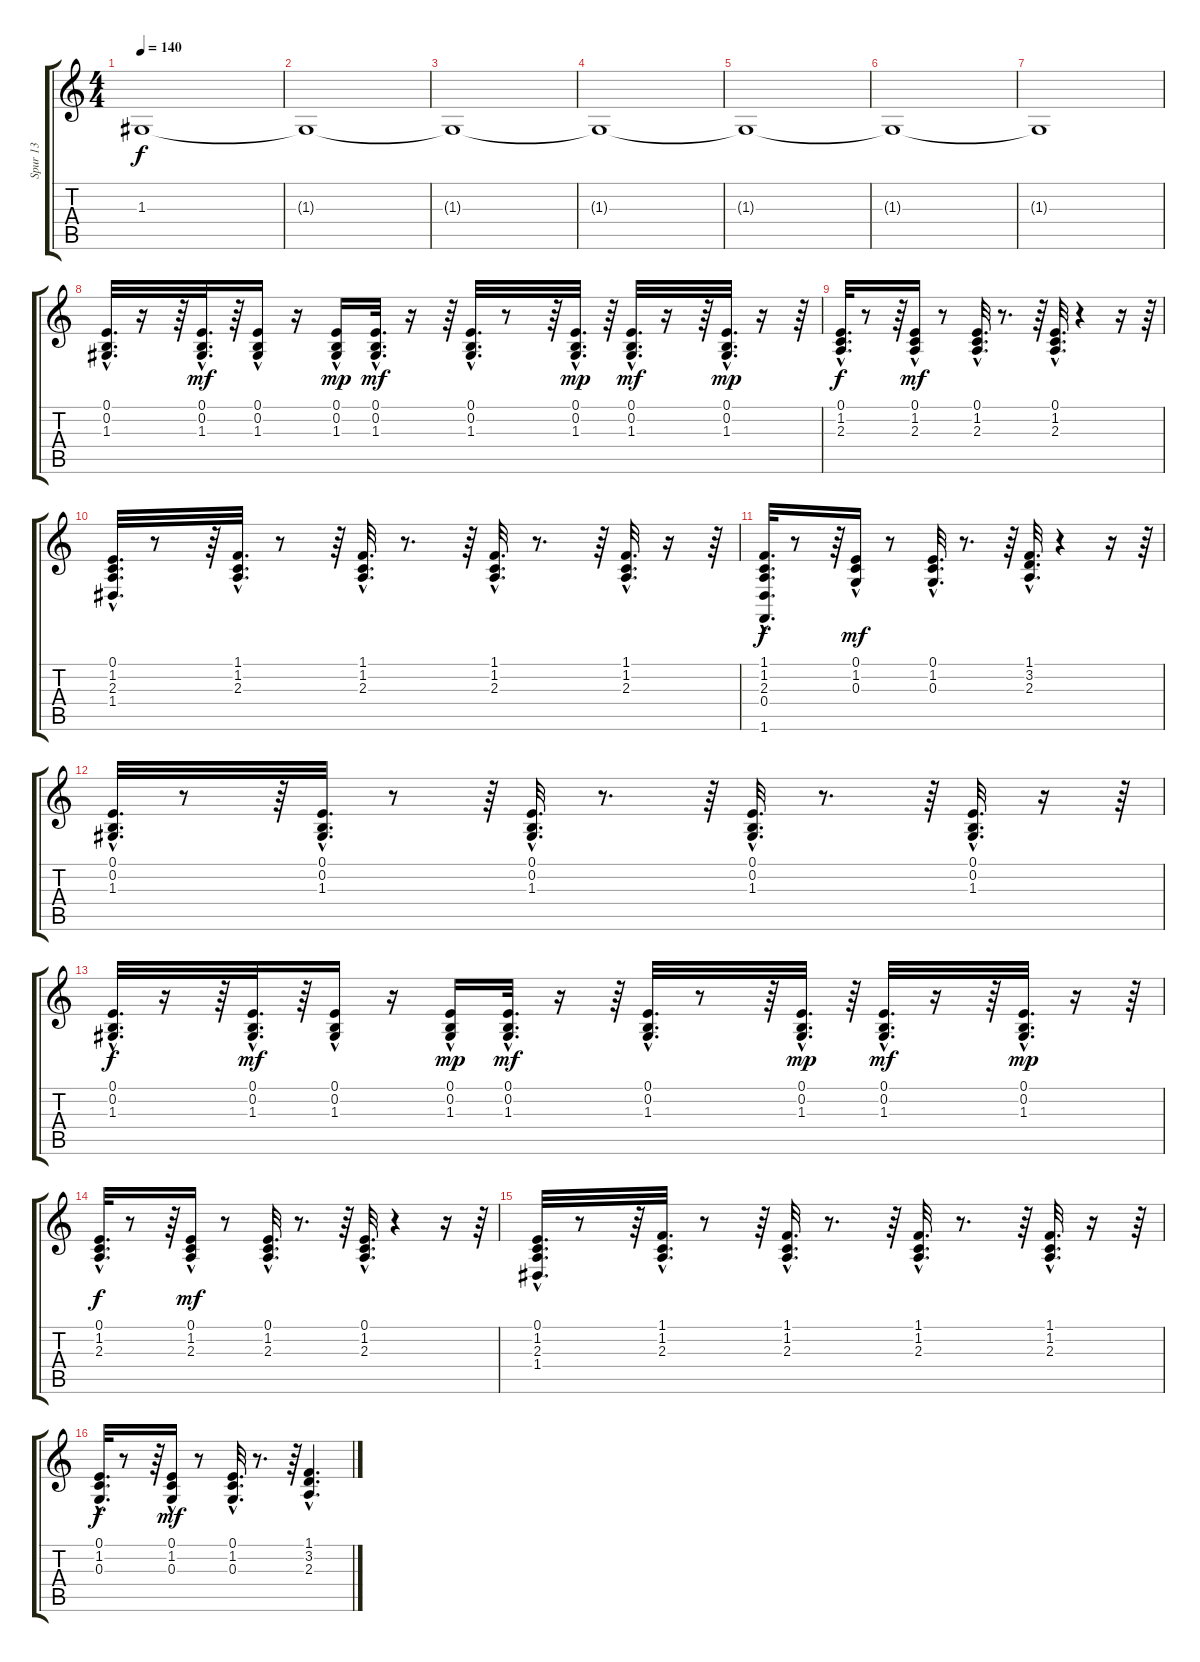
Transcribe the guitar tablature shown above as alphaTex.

\track ("Spur 13" "Spur 13") {instrument lead8bassandlead}
\staff {score tabs}
\tuning (E4 B3 G3 D3 A2 E2) {hide}
\ts (4 4)
\tempo 140
\clef g2
\ks c
1.3{t}.1{dy f} |
1.3{t}.1 |
1.3{t}.1 |
1.3{t}.1 |
1.3{t}.1 |
1.3{t}.1 |
1.3{t}.1 |
(0.1{hac} 0.2{hac} 1.3{hac}).32{d} r.16 r.64 (0.1{hac} 0.2{hac} 1.3{hac}).32{d dy mf} r.64 (0.1{hac} 0.2 1.3{hac}).16 r.16 (0.1{hac} 0.2 1.3{hac}).16{dy mp} (0.1{hac} 0.2{hac} 1.3{hac}).32{d dy mf} r.16 r.64 (0.1{hac} 0.2{hac} 1.3{hac}).32{d} r.8 r.64 (0.1{hac} 0.2 1.3{hac}).32{d dy mp} r.64 (0.1{hac} 0.2{hac} 1.3{hac}).32{d dy mf} r.16 r.64 (0.1{hac} 0.2{hac} 1.3{hac}).32{d dy mp} r.16 r.64 |
(0.1{hac} 1.2{hac} 2.3{hac}).32{d dy f} r.8 r.64 (0.1{hac} 1.2 2.3{hac}).16{dy mf} r.8 (0.1{hac} 1.2{hac} 2.3{hac}).32{d} r.8{d} r.64 (0.1{hac} 1.2{hac} 2.3{hac}).32{d} r.4 r.16 r.64 |
(0.1 1.2{hac} 2.3{hac} 1.4{hac}).32{d} r.8 r.64 (1.1{hac} 1.2 2.3).32{d} r.8 r.64 (1.1{hac} 1.2{hac} 2.3{hac}).32{d} r.8{d} r.64 (1.1{hac} 1.2{hac} 2.3{hac}).32{d} r.8{d} r.64 (1.1{hac} 1.2{hac} 2.3).32{d} r.16 r.64 |
(1.1 1.2{hac} 2.3 0.4{hac} 1.6).32{d dy f} r.8 r.64 (0.1{hac} 1.2 0.3{hac}).16{dy mf} r.8 (0.1{hac} 1.2{hac} 0.3{hac}).32{d} r.8{d} r.64 (1.1{hac} 3.2{hac} 2.3{hac}).32{d} r.4 r.16 r.64 |
(0.1{hac} 0.2{hac} 1.3{hac}).32{d} r.8 r.64 (0.1{hac} 0.2 1.3).32{d} r.8 r.64 (0.1{hac} 0.2{hac} 1.3{hac}).32{d} r.8{d} r.64 (0.1{hac} 0.2{hac} 1.3{hac}).32{d} r.8{d} r.64 (0.1{hac} 0.2{hac} 1.3).32{d} r.16 r.64 |
(0.1{hac} 0.2{hac} 1.3{hac}).32{d dy f} r.16 r.64 (0.1{hac} 0.2{hac} 1.3{hac}).32{d dy mf} r.64 (0.1{hac} 0.2 1.3{hac}).16 r.16 (0.1{hac} 0.2 1.3{hac}).16{dy mp} (0.1{hac} 0.2{hac} 1.3{hac}).32{d dy mf} r.16 r.64 (0.1{hac} 0.2{hac} 1.3{hac}).32{d} r.8 r.64 (0.1{hac} 0.2 1.3{hac}).32{d dy mp} r.64 (0.1{hac} 0.2{hac} 1.3{hac}).32{d dy mf} r.16 r.64 (0.1{hac} 0.2{hac} 1.3{hac}).32{d dy mp} r.16 r.64 |
(0.1{hac} 1.2{hac} 2.3{hac}).32{d dy f} r.8 r.64 (0.1{hac} 1.2 2.3{hac}).16{dy mf} r.8 (0.1{hac} 1.2{hac} 2.3{hac}).32{d} r.8{d} r.64 (0.1{hac} 1.2{hac} 2.3{hac}).32{d} r.4 r.16 r.64 |
(0.1 1.2{hac} 2.3{hac} 1.4{hac}).32{d} r.8 r.64 (1.1{hac} 1.2 2.3).32{d} r.8 r.64 (1.1{hac} 1.2{hac} 2.3{hac}).32{d} r.8{d} r.64 (1.1{hac} 1.2{hac} 2.3{hac}).32{d} r.8{d} r.64 (1.1{hac} 1.2{hac} 2.3).32{d} r.16 r.64 |
(0.1{hac} 1.2{hac} 0.3{hac}).32{d dy f} r.8 r.64 (0.1{hac} 1.2 0.3{hac}).16{dy mf} r.8 (0.1{hac} 1.2{hac} 0.3{hac}).32{d} r.8{d} r.64 (1.1 3.2{hac} 2.3{hac}).4{d}
